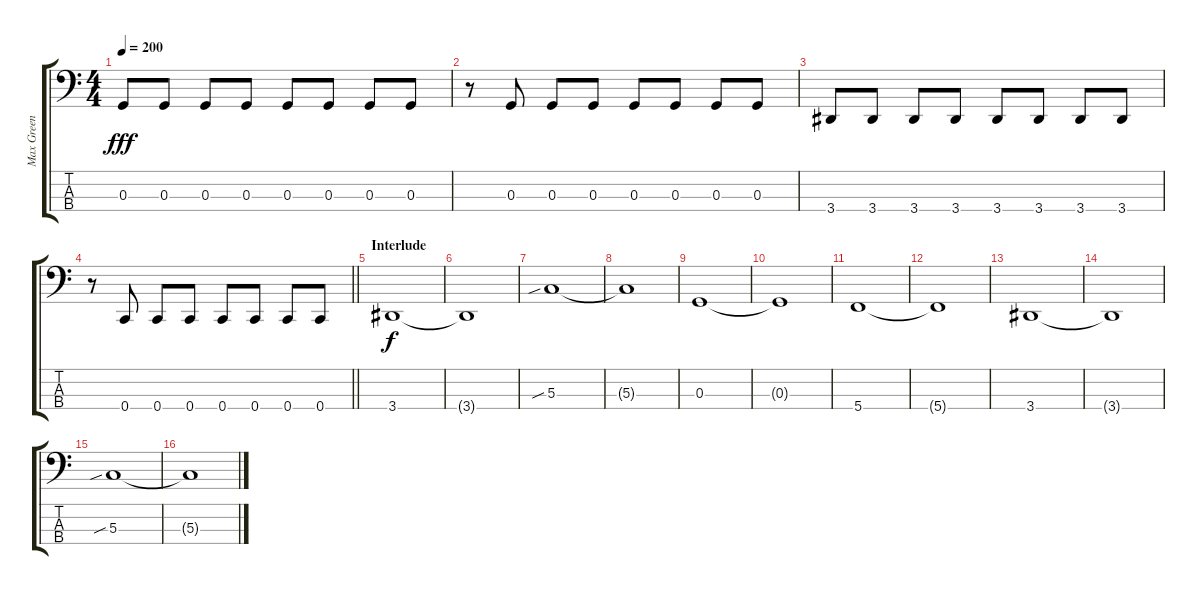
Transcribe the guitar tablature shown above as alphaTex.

\track ("Max Green" "Max Green") {instrument electricbassfinger}
\staff {score tabs}
\tuning (F2 C2 G1 C1) {hide}
\ts (4 4)
\tempo 200
\clef f4
\ks c
0.3.8{dy fff} 0.3.8 0.3.8 0.3.8 0.3.8 0.3.8 0.3.8 0.3.8 |
r.8 0.3.8 0.3.8 0.3.8 0.3.8 0.3.8 0.3.8 0.3.8 |
3.4.8 3.4.8 3.4.8 3.4.8 3.4.8 3.4.8 3.4.8 3.4.8 |
\barLineRight lightlight
r.8 0.4.8 0.4.8 0.4.8 0.4.8 0.4.8 0.4.8 0.4.8 |
\section ("" "Interlude")
3.4.1{dy f} |
3.4{t}.1 |
5.3{sib}.1 |
5.3{t}.1 |
0.3.1 |
0.3{t}.1 |
5.4.1 |
5.4{t}.1 |
3.4.1 |
3.4{t}.1 |
5.3{sib}.1 |
5.3{t}.1
